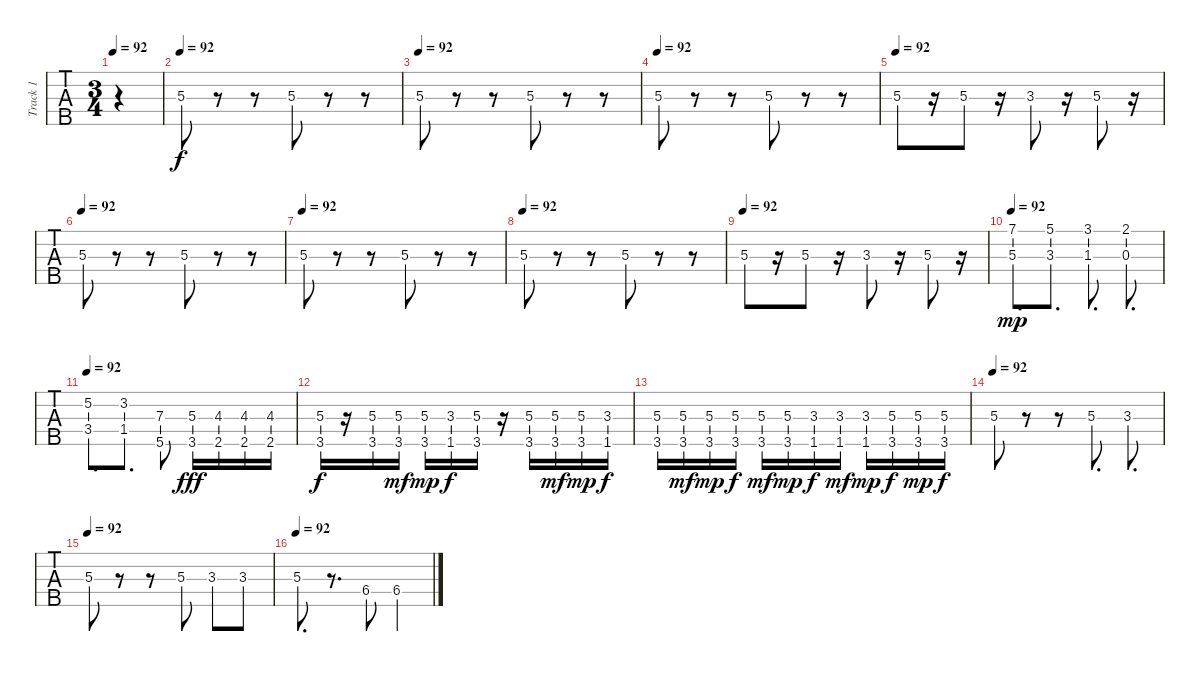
\track ("Track 1" "Track 1") {instrument cello}
\staff {tabs}
\tuning (G2 D2 A1 E1 B0) {hide}
\ts (3 4)
\tempo 92
\clef f4
\ks c
|
\tempo 92
5.3.8{dy f instrument pizzicatostrings} r.8 r.8 5.3.8 r.8 r.8 |
\tempo 92
5.3.8{instrument pizzicatostrings} r.8 r.8 5.3.8 r.8 r.8 |
\tempo 92
5.3.8{instrument pizzicatostrings} r.8 r.8 5.3.8 r.8 r.8 |
\tempo 92
5.3.8{instrument pizzicatostrings} r.16 5.3.8 r.16 3.3.8 r.16 5.3.8 r.16 |
\tempo 92
5.3.8{instrument pizzicatostrings} r.8 r.8 5.3.8 r.8 r.8 |
\tempo 92
5.3.8{instrument pizzicatostrings} r.8 r.8 5.3.8 r.8 r.8 |
\tempo 92
5.3.8{instrument pizzicatostrings} r.8 r.8 5.3.8 r.8 r.8 |
\tempo 92
5.3.8{instrument pizzicatostrings} r.16 5.3.8 r.16 3.3.8 r.16 5.3.8 r.16 |
\tempo 92
(7.1 5.3).8{d dy mp instrument cello} (5.1 3.3).8{d} (3.1 1.3).8{d} (2.1 0.3).8{d} |
\tempo 92
(5.2 3.4).8{d} (3.2 1.4).8{d} (7.3 5.5).8 (5.3 3.5).16{dy fff} (4.3 2.5).16 (4.3 2.5).16 (4.3 2.5).16 |
(5.3 3.5).16{dy f} r.16 (5.3 3.5).16 (5.3 3.5).16{dy mf} (5.3 3.5).16{dy mp} (3.3 1.5).16{dy f} (5.3 3.5).16 r.16 (5.3 3.5).16 (5.3 3.5).16{dy mf} (5.3 3.5).16{dy mp} (3.3 1.5).16{dy f} |
(5.3 3.5).16 (5.3 3.5).16{dy mf} (5.3 3.5).16{dy mp} (5.3 3.5).16{dy f} (5.3 3.5).16{dy mf} (5.3 3.5).16{dy mp} (3.3 1.5).16{dy f} (3.3 1.5).16{dy mf} (3.3 1.5).16{dy mp} (5.3 3.5).16{dy f} (5.3 3.5).16{dy mp} (5.3 3.5).16{dy f} |
\tempo 92
5.3.8{volume 11 instrument pizzicatostrings} r.8 r.8 5.3.8{d} 3.3.8{d} |
\tempo 92
5.3.8{instrument pizzicatostrings} r.8 r.8 5.3.8 3.3.8 3.3.8 |
\tempo 92
5.3.8{d} r.8{d} 6.4.8 6.4.4
